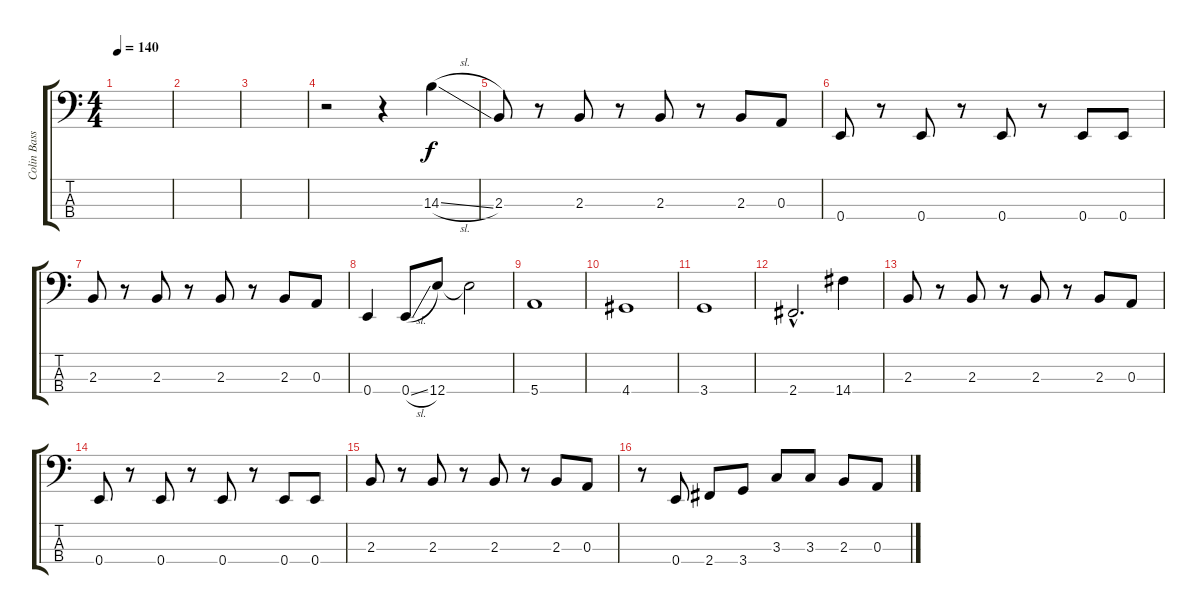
\track ("Colin Bass" "Colin Bass") {instrument electricbassfinger}
\staff {score tabs}
\tuning (G2 D2 A1 E1) {hide}
\ts (4 4)
\tempo 140
\clef f4
\ks c
|
|
|
r.2 r.4 14.3{sl}.4 |
2.3.8 r.8 2.3.8 r.8 2.3.8 r.8 2.3.8 0.3.8 |
0.4.8 r.8 0.4.8 r.8 0.4.8 r.8 0.4.8 0.4.8 |
2.3.8 r.8 2.3.8 r.8 2.3.8 r.8 2.3.8 0.3.8 |
0.4.4 0.4{sl}.8 12.4.8 12.4{t}.2 |
5.4.1 |
4.4.1 |
3.4.1 |
2.4{hac}.2{d} 14.4.4 |
2.3.8 r.8 2.3.8 r.8 2.3.8 r.8 2.3.8 0.3.8 |
0.4.8 r.8 0.4.8 r.8 0.4.8 r.8 0.4.8 0.4.8 |
2.3.8 r.8 2.3.8 r.8 2.3.8 r.8 2.3.8 0.3.8 |
r.8 0.4.8 2.4.8 3.4.8 3.3.8 3.3.8 2.3.8 0.3.8
